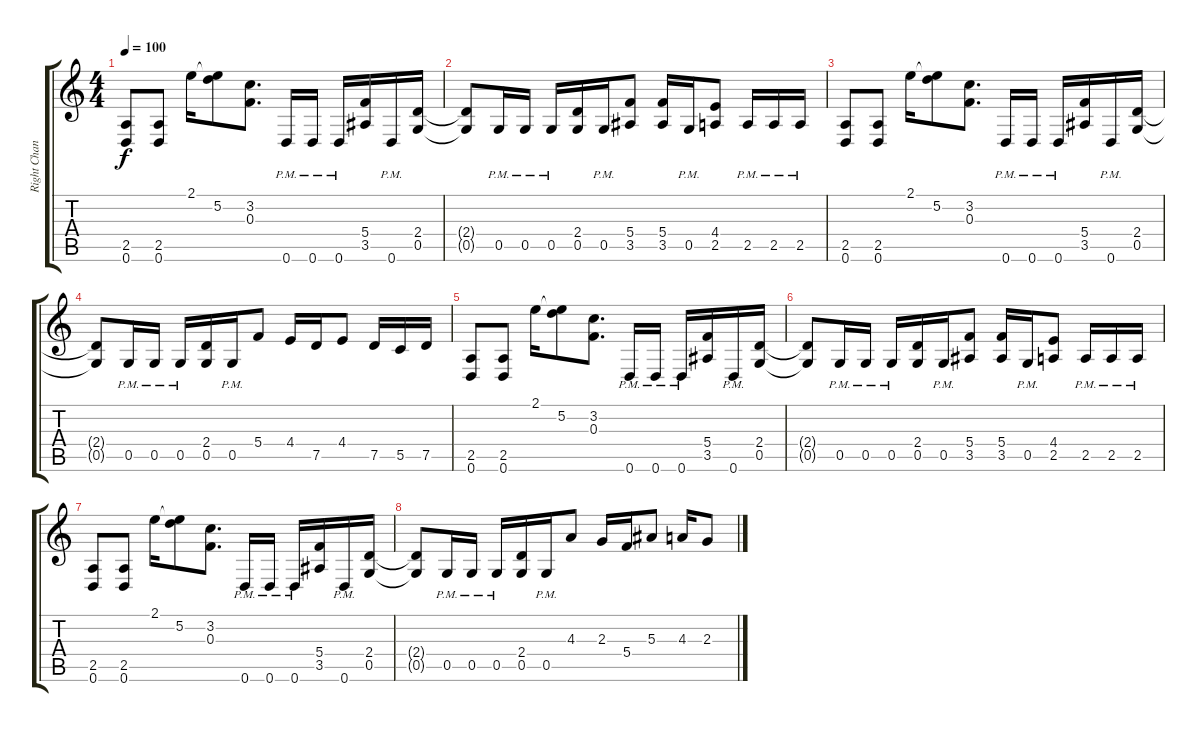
\track ("Right Channel" "Right Chan") {instrument overdrivenguitar}
\staff {score tabs}
\tuning (D4 A3 F3 C3 G2 D2) {hide}
\ts (4 4)
\tempo 100
\clef g2
\ks c
(2.5 0.6).8{dy f} (2.5 0.6).8 2.1.16 (2.1{t} 5.2).8 (3.2 0.3).8{d} 0.6{pm}.16 0.6{pm}.16 0.6{pm}.16 (5.4 3.5).16 0.6{pm}.16 (2.4 0.5).16 |
(2.4{t} 0.5{t}).8 0.5{pm}.16 0.5{pm}.16 0.5{pm}.16 (2.4 0.5).16 0.5{pm}.16 (5.4 3.5).8 (5.4 3.5).16 0.5{pm}.16 (4.4 2.5).8 2.5{pm}.16 2.5{pm}.16 2.5{pm}.16 |
(2.5 0.6).8 (2.5 0.6).8 2.1.16 (2.1{t} 5.2).8 (3.2 0.3).8{d} 0.6{pm}.16 0.6{pm}.16 0.6{pm}.16 (5.4 3.5).16 0.6{pm}.16 (2.4 0.5).16 |
(2.4{t} 0.5{t}).8 0.5{pm}.16 0.5{pm}.16 0.5{pm}.16 (2.4 0.5).16 0.5{pm}.16 5.4.8 4.4.16 7.5.16 4.4.8 7.5.16 5.5.16 7.5.16 |
(2.5 0.6).8 (2.5 0.6).8 2.1.16 (2.1{t} 5.2).8 (3.2 0.3).8{d} 0.6{pm}.16 0.6{pm}.16 0.6{pm}.16 (5.4 3.5).16 0.6{pm}.16 (2.4 0.5).16 |
(2.4{t} 0.5{t}).8 0.5{pm}.16 0.5{pm}.16 0.5{pm}.16 (2.4 0.5).16 0.5{pm}.16 (5.4 3.5).8 (5.4 3.5).16 0.5{pm}.16 (4.4 2.5).8 2.5{pm}.16 2.5{pm}.16 2.5{pm}.16 |
(2.5 0.6).8 (2.5 0.6).8 2.1.16 (2.1{t} 5.2).8 (3.2 0.3).8{d} 0.6{pm}.16 0.6{pm}.16 0.6{pm}.16 (5.4 3.5).16 0.6{pm}.16 (2.4 0.5).16 |
(2.4{t} 0.5{t}).8 0.5{pm}.16 0.5{pm}.16 0.5{pm}.16 (2.4 0.5).16 0.5{pm}.16 4.3.8 2.3.16 5.4.16 5.3.8 4.3.16 2.3.8
